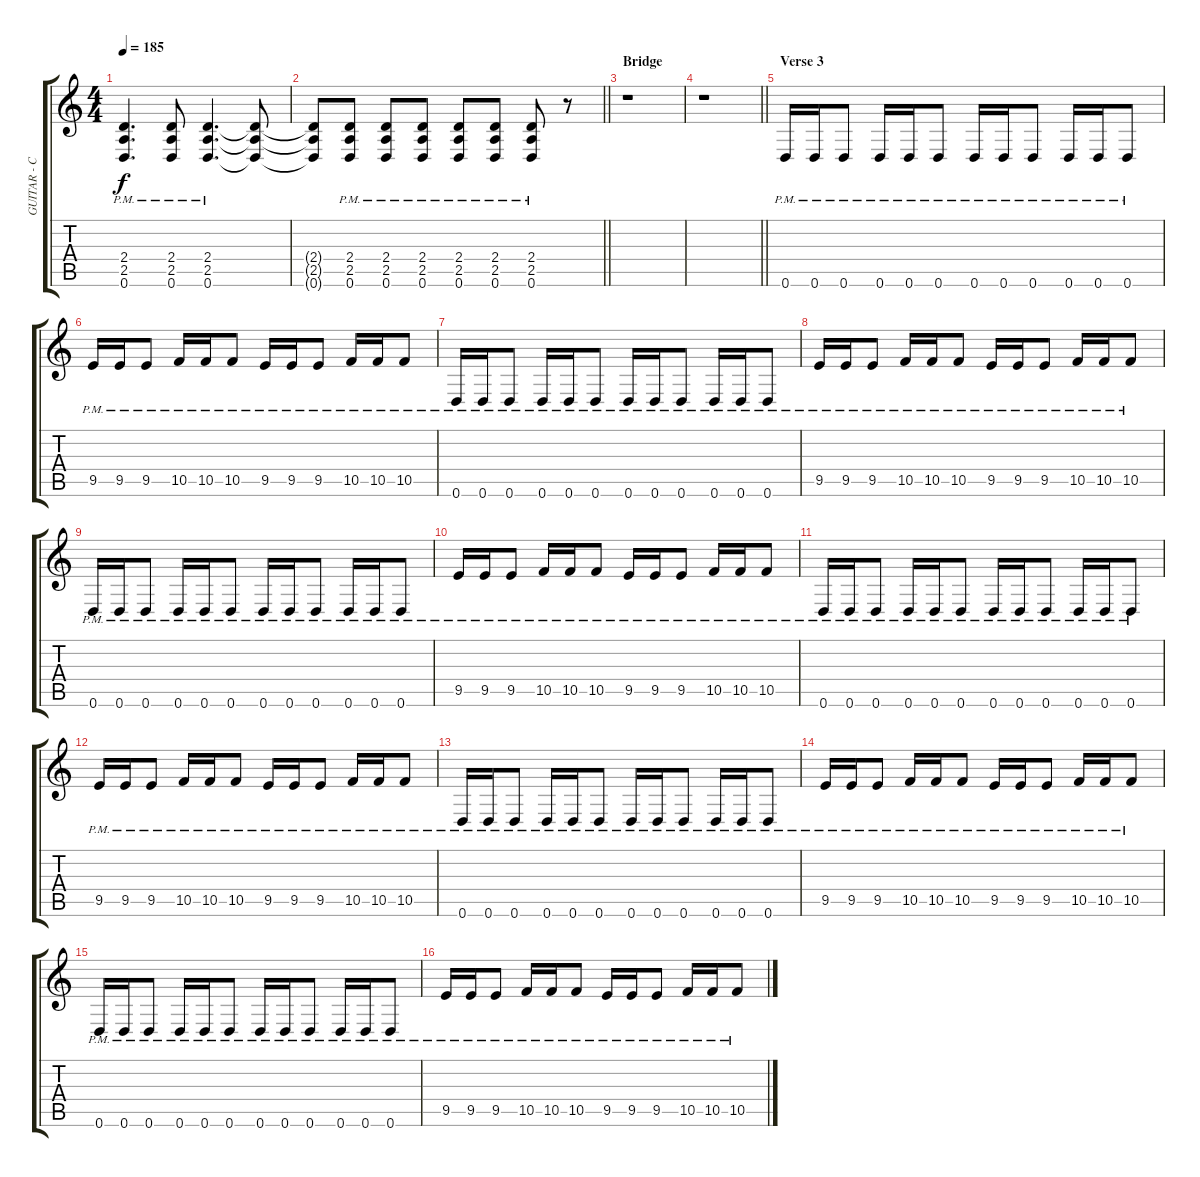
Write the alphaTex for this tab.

\track ("GUITAR - Christian Andreu" "GUITAR - C") {instrument distortionguitar}
\staff {score tabs}
\tuning (D4 A3 F3 C3 G2 D2) {hide}
\ts (4 4)
\tempo 185
\clef g2
\ks c
(2.4{pm} 2.5{pm} 0.6{pm}).4{d dy f} (2.4{pm} 2.5{pm} 0.6{pm}).8 (2.4{pm} 2.5{pm} 0.6{pm}).4{d} (2.4{t} 2.5{t} 0.6{t}).8 |
\barLineRight lightlight
(2.4{t} 2.5{t} 0.6{t}).8 (2.4{pm} 2.5{pm} 0.6{pm}).8 (2.4{pm} 2.5{pm} 0.6{pm}).8 (2.4{pm} 2.5{pm} 0.6{pm}).8 (2.4{pm} 2.5{pm} 0.6{pm}).8 (2.4{pm} 2.5{pm} 0.6{pm}).8 (2.4{pm} 2.5{pm} 0.6{pm}).8 r.8 |
\section ("" "Bridge")
r.1 |
\barLineRight lightlight
r.1 |
\section ("" "Verse 3")
0.6{pm}.16 0.6{pm}.16 0.6{pm}.8 0.6{pm}.16 0.6{pm}.16 0.6{pm}.8 0.6{pm}.16 0.6{pm}.16 0.6{pm}.8 0.6{pm}.16 0.6{pm}.16 0.6{pm}.8 |
9.5{pm}.16 9.5{pm}.16 9.5{pm}.8 10.5{pm}.16 10.5{pm}.16 10.5{pm}.8 9.5{pm}.16 9.5{pm}.16 9.5{pm}.8 10.5{pm}.16 10.5{pm}.16 10.5{pm}.8 |
0.6{pm}.16 0.6{pm}.16 0.6{pm}.8 0.6{pm}.16 0.6{pm}.16 0.6{pm}.8 0.6{pm}.16 0.6{pm}.16 0.6{pm}.8 0.6{pm}.16 0.6{pm}.16 0.6{pm}.8 |
9.5{pm}.16 9.5{pm}.16 9.5{pm}.8 10.5{pm}.16 10.5{pm}.16 10.5{pm}.8 9.5{pm}.16 9.5{pm}.16 9.5{pm}.8 10.5{pm}.16 10.5{pm}.16 10.5{pm}.8 |
0.6{pm}.16 0.6{pm}.16 0.6{pm}.8 0.6{pm}.16 0.6{pm}.16 0.6{pm}.8 0.6{pm}.16 0.6{pm}.16 0.6{pm}.8 0.6{pm}.16 0.6{pm}.16 0.6{pm}.8 |
9.5{pm}.16 9.5{pm}.16 9.5{pm}.8 10.5{pm}.16 10.5{pm}.16 10.5{pm}.8 9.5{pm}.16 9.5{pm}.16 9.5{pm}.8 10.5{pm}.16 10.5{pm}.16 10.5{pm}.8 |
0.6{pm}.16 0.6{pm}.16 0.6{pm}.8 0.6{pm}.16 0.6{pm}.16 0.6{pm}.8 0.6{pm}.16 0.6{pm}.16 0.6{pm}.8 0.6{pm}.16 0.6{pm}.16 0.6{pm}.8 |
9.5{pm}.16 9.5{pm}.16 9.5{pm}.8 10.5{pm}.16 10.5{pm}.16 10.5{pm}.8 9.5{pm}.16 9.5{pm}.16 9.5{pm}.8 10.5{pm}.16 10.5{pm}.16 10.5{pm}.8 |
0.6{pm}.16 0.6{pm}.16 0.6{pm}.8 0.6{pm}.16 0.6{pm}.16 0.6{pm}.8 0.6{pm}.16 0.6{pm}.16 0.6{pm}.8 0.6{pm}.16 0.6{pm}.16 0.6{pm}.8 |
9.5{pm}.16 9.5{pm}.16 9.5{pm}.8 10.5{pm}.16 10.5{pm}.16 10.5{pm}.8 9.5{pm}.16 9.5{pm}.16 9.5{pm}.8 10.5{pm}.16 10.5{pm}.16 10.5{pm}.8 |
0.6{pm}.16 0.6{pm}.16 0.6{pm}.8 0.6{pm}.16 0.6{pm}.16 0.6{pm}.8 0.6{pm}.16 0.6{pm}.16 0.6{pm}.8 0.6{pm}.16 0.6{pm}.16 0.6{pm}.8 |
9.5{pm}.16 9.5{pm}.16 9.5{pm}.8 10.5{pm}.16 10.5{pm}.16 10.5{pm}.8 9.5{pm}.16 9.5{pm}.16 9.5{pm}.8 10.5{pm}.16 10.5{pm}.16 10.5{pm}.8
